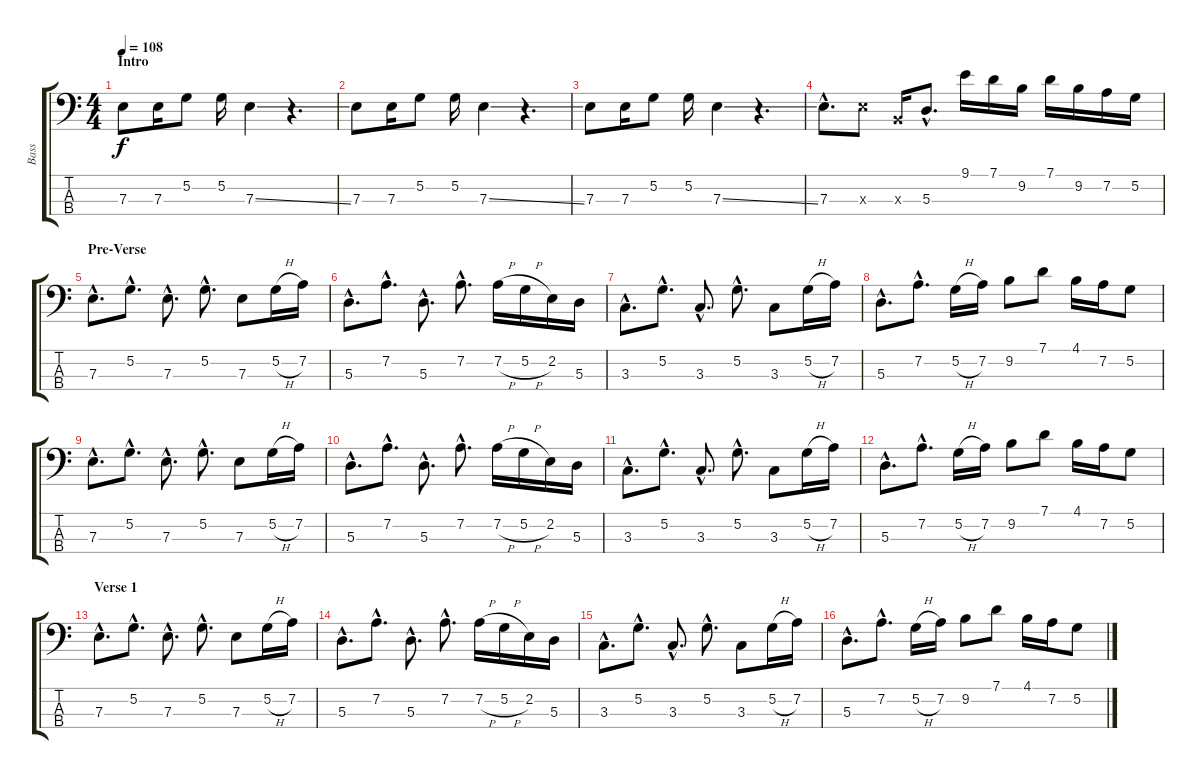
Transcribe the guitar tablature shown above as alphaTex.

\track ("Bass" "Bass") {instrument electricbassfinger}
\staff {score tabs}
\tuning (G2 D2 A1 E1) {hide}
\ts (4 4)
\section ("" "Intro")
\tempo 108
\clef f4
\ks c
7.3.8{dy f instrument electricbassfinger} 7.3.16 5.2.8 5.2.16 7.3{ss}.4 r.4{d} |
7.3.8 7.3.16 5.2.8 5.2.16 7.3{ss}.4 r.4{d} |
7.3.8 7.3.16 5.2.8 5.2.16 7.3{ss}.4 r.4{d} |
7.3{hac}.8{d} 7.3{x}.8 2.3{x}.16 5.3{hac}.8{d} 9.1.16 7.1.16 9.2.16 7.1.16 9.2.16 7.2.16 5.2.16 |
\section ("" "Pre-Verse")
7.3{hac}.8{d} 5.2{hac}.8{d} 7.3{hac}.8{d} 5.2{hac}.8{d} 7.3.8 5.2{h}.16 7.2.16 |
5.3{hac}.8{d} 7.2{hac}.8{d} 5.3{hac}.8{d} 7.2{hac}.8{d} 7.2{h}.16 5.2{h}.16 2.2.16 5.3.16 |
3.3{hac}.8{d} 5.2{hac}.8{d} 3.3{hac}.8{d} 5.2{hac}.8{d} 3.3.8 5.2{h}.16 7.2.16 |
5.3{hac}.8{d} 7.2{hac}.8{d} 5.2{h}.16 7.2.16 9.2.8 7.1.8 4.1.16 7.2.16 5.2.8 |
7.3{hac}.8{d} 5.2{hac}.8{d} 7.3{hac}.8{d} 5.2{hac}.8{d} 7.3.8 5.2{h}.16 7.2.16 |
5.3{hac}.8{d} 7.2{hac}.8{d} 5.3{hac}.8{d} 7.2{hac}.8{d} 7.2{h}.16 5.2{h}.16 2.2.16 5.3.16 |
3.3{hac}.8{d} 5.2{hac}.8{d} 3.3{hac}.8{d} 5.2{hac}.8{d} 3.3.8 5.2{h}.16 7.2.16 |
5.3{hac}.8{d} 7.2{hac}.8{d} 5.2{h}.16 7.2.16 9.2.8 7.1.8 4.1.16 7.2.16 5.2.8 |
\section ("" "Verse 1")
7.3{hac}.8{d} 5.2{hac}.8{d} 7.3{hac}.8{d} 5.2{hac}.8{d} 7.3.8 5.2{h}.16 7.2.16 |
5.3{hac}.8{d} 7.2{hac}.8{d} 5.3{hac}.8{d} 7.2{hac}.8{d} 7.2{h}.16 5.2{h}.16 2.2.16 5.3.16 |
3.3{hac}.8{d} 5.2{hac}.8{d} 3.3{hac}.8{d} 5.2{hac}.8{d} 3.3.8 5.2{h}.16 7.2.16 |
5.3{hac}.8{d} 7.2{hac}.8{d} 5.2{h}.16 7.2.16 9.2.8 7.1.8 4.1.16 7.2.16 5.2.8
